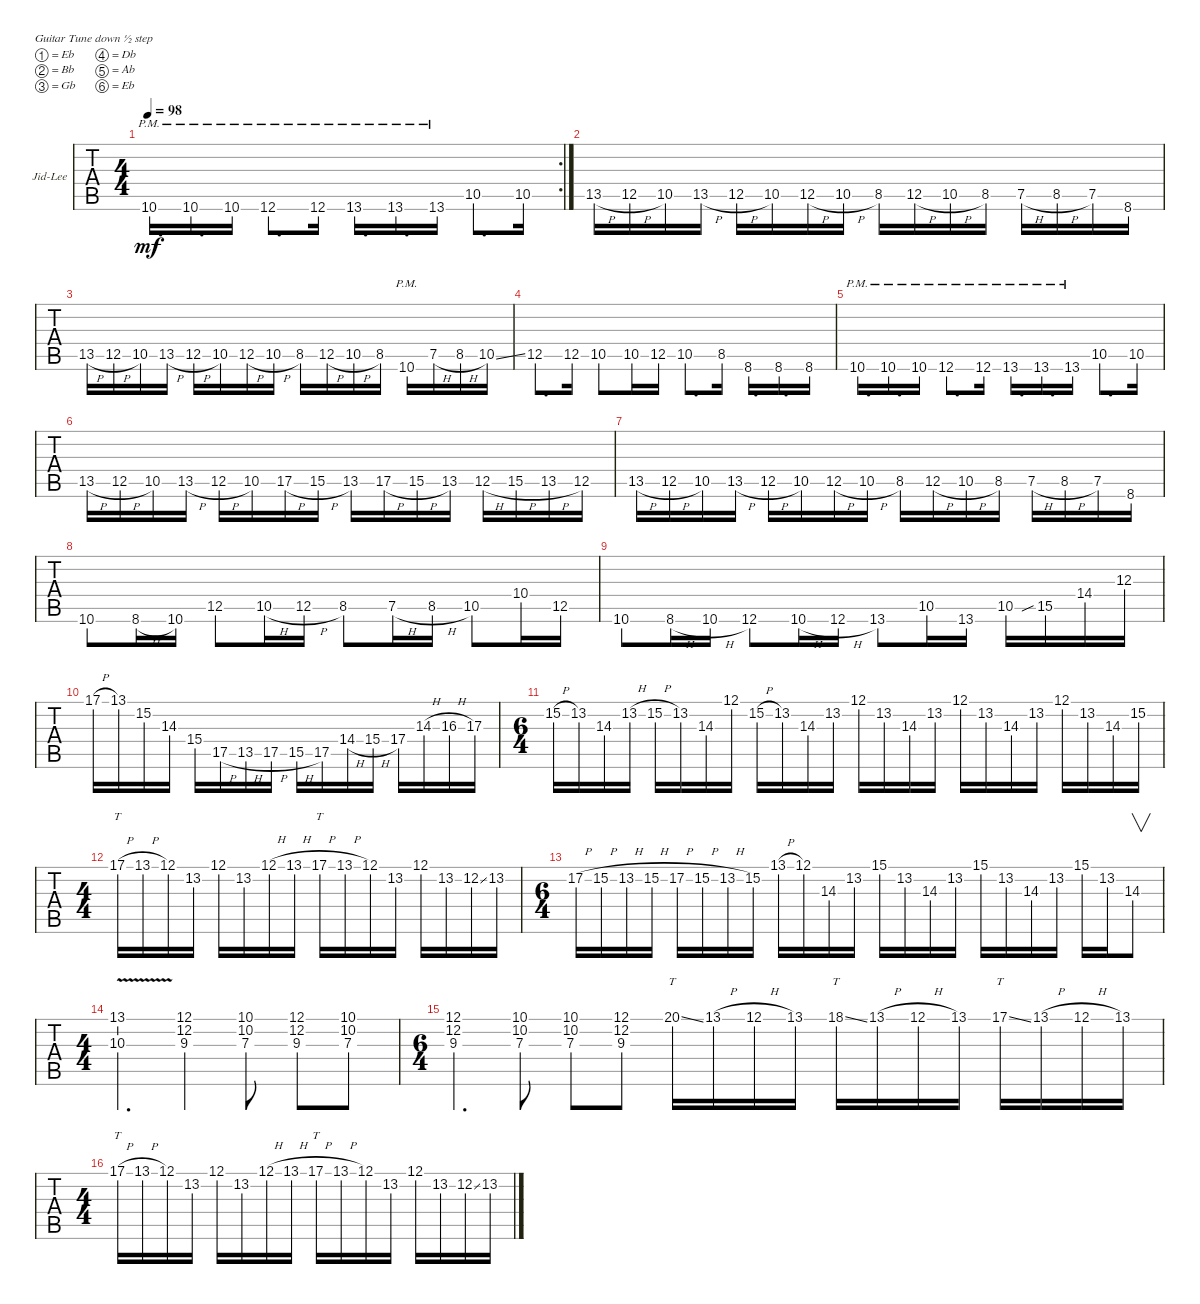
\defaultSystemsLayout 4
\bracketExtendMode groupsimilarinstruments
\multiBarRest
\firstSystemTrackNameOrientation horizontal
\otherSystemsTrackNameOrientation horizontal
\track ("Jid-Lee" "Jid-Lee") {instrument distortionguitar}
\staff {tabs}
\tuning (Eb4 Bb3 Gb3 Db3 Ab2 Eb2)
\rc 2
\ts (4 4)
\tempo 98
\clef g2
\ks c
10.6{pm}.16{d dy mf} 10.6{pm}.16{d} 10.6{pm}.16 12.6{pm}.8{d} 12.6{pm}.16 13.6{pm}.16{d} 13.6{pm}.16{d} 13.6{pm}.16 10.5.8{d} 10.5.16 |
13.5{h}.16 12.5{h}.16 10.5.16 13.5{h}.16 12.5{h}.16 10.5.16 12.5{h}.16 10.5{h}.16 8.5.16 12.5{h}.16 10.5{h}.16 8.5.16 7.5{h}.16 8.5{h}.16 7.5.16 8.6.16 |
13.5{h}.16 12.5{h}.16 10.5.16 13.5{h}.16 12.5{h}.16 10.5.16 12.5{h}.16 10.5{h}.16 8.5.16 12.5{h}.16 10.5{h}.16 8.5.16 10.6{pm}.16 7.5{h}.16 8.5{h}.16 10.5{ss}.16 |
12.5.8{d} 12.5.16 10.5.8 10.5.16 12.5.16 10.5.8{d} 8.5.16 8.6.16{d} 8.6.16{d} 8.6.16 |
10.6{pm}.16{d} 10.6{pm}.16{d} 10.6{pm}.16 12.6{pm}.8{d} 12.6{pm}.16 13.6{pm}.16{d} 13.6{pm}.16{d} 13.6{pm}.16 10.5.8{d} 10.5.16 |
13.5{h}.16 12.5{h}.16 10.5.16 13.5{h}.16 12.5{h}.16 10.5.16 17.5{h}.16 15.5{h}.16 13.5.16 17.5{h}.16 15.5{h}.16 13.5.16 12.5{h}.16 15.5{h}.16 13.5{h}.16 12.5.16 |
13.5{h}.16 12.5{h}.16 10.5.16 13.5{h}.16 12.5{h}.16 10.5.16 12.5{h}.16 10.5{h}.16 8.5.16 12.5{h}.16 10.5{h}.16 8.5.16 7.5{h}.16 8.5{h}.16 7.5.16 8.6.16 |
10.6.8 8.6{h}.16 10.6.16 12.5.8 10.5{h}.16 12.5{h}.16 8.5.8 7.5{h}.16 8.5{h}.16 10.5.8 10.4.16 12.5.16 |
10.6.8 8.6{h}.16 10.6{h}.16 12.6.8 10.6{h}.16 12.6{h}.16 13.6.8 10.5.16 13.6.16 10.5.16 15.5{sib}.16 14.4.16 12.3.16 |
17.1{h}.16 13.1.16 15.2.16 14.3.16 15.4.16 17.5{h}.16 13.5{h}.16 17.5{h}.16 15.5{h}.16 17.5.16 14.4{h}.16 15.4{h}.16 17.4.16 14.3{h}.16 16.3{h}.16 17.3.16 |
\ts (6 4)
15.2{h}.16 13.2.16 14.3.16 13.2{h}.16 15.2{h}.16 13.2.16 14.3.16 12.1.16 15.2{h}.16 13.2.16 14.3.16 13.2.16 12.1.16 13.2.16 14.3.16 13.2.16 12.1.16 13.2.16 14.3.16 13.2.16 12.1.16 13.2.16 14.3.16 15.2.16 |
\ts (4 4)
17.1{h}.16{tt} 13.1{h}.16 12.1.16 13.2.16 12.1.16 13.2.16 12.1{h}.16 13.1{h}.16 17.1{h}.16{tt} 13.1{h}.16 12.1.16 13.2.16 12.1.16 13.2.16 12.2{ss}.16 13.2.16 |
\ts (6 4)
17.2{h}.16 15.2{h}.16 13.2{h}.16 15.2{h}.16 17.2{h}.16 15.2{h}.16 13.2{h}.16 15.2.16 13.1{h}.16 12.1.16 14.3.16 13.2.16 15.1.16 13.2.16 14.3.16 13.2.16 15.1.16 13.2.16 14.3.16 13.2.16 15.1.16 13.2.16 14.3.8{v} |
\ts (4 4)
(13.1{v} 10.3{v}).4{d} (12.1 9.3 12.2).4 (10.1 7.3 10.2).8 (12.1 9.3 12.2).8 (10.1 7.3 10.2).8 |
\ts (6 4)
(12.1 9.3 12.2).4{d} (10.1 7.3 10.2).8 (10.1 7.3 10.2).8 (12.1 9.3 12.2).8 20.1{ss}.16{tt} 13.1{h}.16 12.1{h}.16 13.1.16 18.1{ss}.16{tt} 13.1{h}.16 12.1{h}.16 13.1.16 17.1{ss}.16{tt} 13.1{h}.16 12.1{h}.16 13.1.16 |
\ts (4 4)
17.1{h}.16{tt} 13.1{h}.16 12.1.16 13.2.16 12.1.16 13.2.16 12.1{h}.16 13.1{h}.16 17.1{h}.16{tt} 13.1{h}.16 12.1.16 13.2.16 12.1.16 13.2.16 12.2{ss}.16 13.2{h}.16
